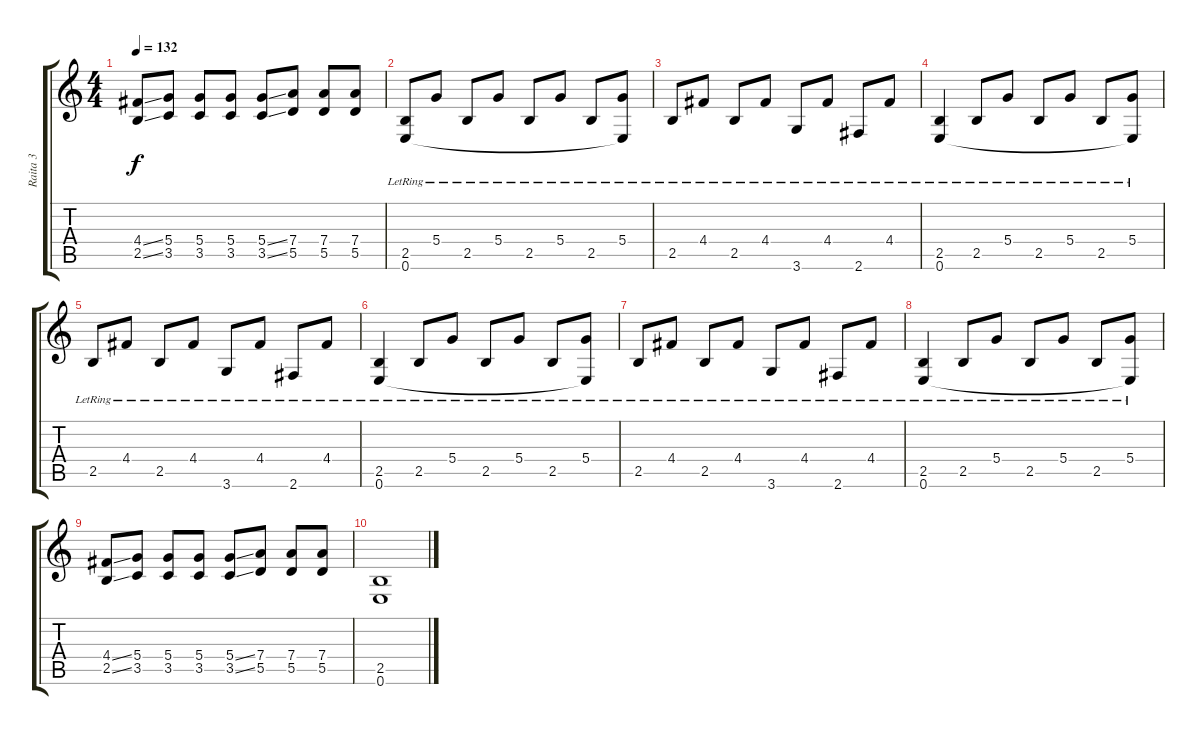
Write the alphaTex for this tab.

\track ("Raita 3" "Raita 3") {instrument electricguitarclean}
\staff {score tabs}
\tuning (E4 B3 G3 D3 A2 E2) {hide}
\ts (4 4)
\tempo 132
\clef g2
\ks c
(4.4{ss} 2.5{ss}).8{dy f} (5.4 3.5).8 (5.4 3.5).8 (5.4 3.5).8 (5.4{ss} 3.5{ss}).8 (7.4 5.5).8 (7.4 5.5).8 (7.4 5.5).8 |
(2.5{lr} 0.6{lr}).8 5.4{lr}.8 2.5{lr}.8 5.4{lr}.8 2.5{lr}.8 5.4{lr}.8 2.5{lr}.8 (5.4{lr} 0.6{t}).8 |
2.5{lr}.8 4.4{lr}.8 2.5{lr}.8 4.4{lr}.8 3.6{lr}.8 4.4{lr}.8 2.6{lr}.8 4.4{lr}.8 |
(2.5{lr} 0.6{lr}).4 2.5{lr}.8 5.4{lr}.8 2.5{lr}.8 5.4{lr}.8 2.5{lr}.8 (5.4{lr} 0.6{t}).8 |
2.5{lr}.8 4.4{lr}.8 2.5{lr}.8 4.4{lr}.8 3.6{lr}.8 4.4{lr}.8 2.6{lr}.8 4.4{lr}.8 |
(2.5{lr} 0.6{lr}).4 2.5{lr}.8 5.4{lr}.8 2.5{lr}.8 5.4{lr}.8 2.5{lr}.8 (5.4{lr} 0.6{t}).8 |
2.5{lr}.8 4.4{lr}.8 2.5{lr}.8 4.4{lr}.8 3.6{lr}.8 4.4{lr}.8 2.6{lr}.8 4.4{lr}.8 |
(2.5{lr} 0.6{lr}).4 2.5{lr}.8 5.4{lr}.8 2.5{lr}.8 5.4{lr}.8 2.5{lr}.8 (5.4{lr} 0.6{t}).8 |
(4.4{ss} 2.5{ss}).8 (5.4 3.5).8 (5.4 3.5).8 (5.4 3.5).8 (5.4{ss} 3.5{ss}).8 (7.4 5.5).8 (7.4 5.5).8 (7.4 5.5).8 |
(2.5 0.6).1
